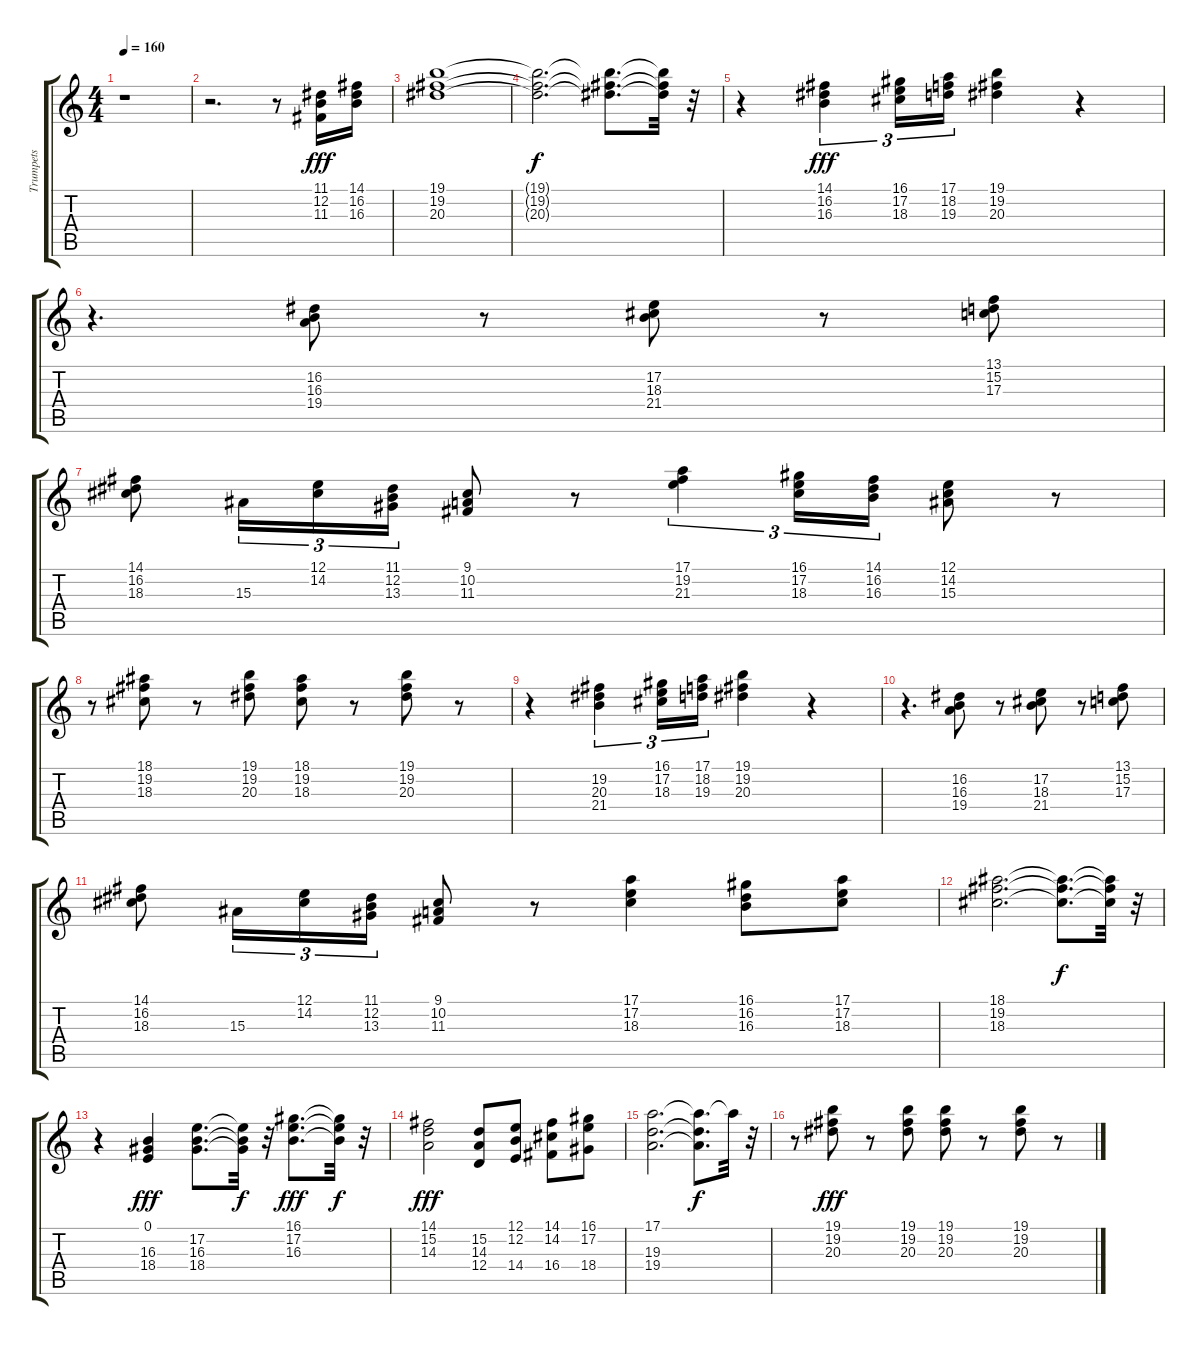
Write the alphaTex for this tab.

\track ("Trumpets" "Trumpets") {instrument trumpet}
\staff {score tabs}
\tuning (E4 B3 G3 D3 A2 E2) {hide}
\ts (4 4)
\tempo 160
\clef g2
\ks c
r.1{dy f} |
r.2{d} r.8 (11.1 12.2 11.3).16{dy fff} (14.1 16.2 16.3).16 |
(19.1 19.2 20.3).1 |
(19.1{t} 19.2{t} 20.3{t}).2{d dy f} (19.1{t} 19.2{t} 20.3{t}).8{d} (19.1{t} 19.2{t} 20.3{t}).32 r.32 |
r.4 (14.1 16.2 16.3).4{tu (3 2) dy fff} (16.1 17.2 18.3).16{tu (3 2)} (17.1 18.2 19.3).16{tu (3 2)} (19.1 19.2 20.3).4 r.4 |
r.4{d} (16.2 16.3 19.4).8 r.8 (17.2 18.3 21.4).8 r.8 (13.1 15.2 17.3).8 |
(14.1 16.2 18.3).8 15.3.16{tu (3 2)} (12.1 14.2).16{tu (3 2)} (11.1 12.2 13.3).16{tu (3 2)} (9.1 10.2 11.3).8 r.8 (17.1 19.2 21.3).4{tu (3 2)} (16.1 17.2 18.3).16{tu (3 2)} (14.1 16.2 16.3).16{tu (3 2)} (12.1 14.2 15.3).8 r.8 |
r.8 (18.1 19.2 18.3).8 r.8 (19.1 19.2 20.3).8 (18.1 19.2 18.3).8 r.8 (19.1 19.2 20.3).8 r.8 |
r.4 (19.2 20.3 21.4).4{tu (3 2)} (16.1 17.2 18.3).16{tu (3 2)} (17.1 18.2 19.3).16{tu (3 2)} (19.1 19.2 20.3).4 r.4 |
r.4{d} (16.2 16.3 19.4).8 r.8 (17.2 18.3 21.4).8 r.8 (13.1 15.2 17.3).8 |
(14.1 16.2 18.3).8 15.3.16{tu (3 2)} (12.1 14.2).16{tu (3 2)} (11.1 12.2 13.3).16{tu (3 2)} (9.1 10.2 11.3).8 r.8 (17.1 17.2 18.3).4 (16.1 16.2 16.3).8 (17.1 17.2 18.3).8 |
(18.1 19.2 18.3).2{d} (18.1{t} 19.2{t} 18.3{t}).8{d dy f} (18.1{t} 19.2{t} 18.3{t}).32 r.32 |
r.4 (0.1 16.3 18.4).4{dy fff} (17.2 16.3 18.4).8{d} (17.2{t} 16.3{t} 18.4{t}).32{dy f} r.32 (16.1 17.2 16.3).8{d dy fff} (16.1{t} 17.2{t} 16.3{t}).32{dy f} r.32 |
(14.1 15.2 14.3).2{dy fff} (15.2 14.3 12.4).8 (12.1 12.2 14.4).8 (14.1 14.2 16.4).8 (16.1 17.2 18.4).8 |
(17.1 19.3 19.4).2{d} (17.1{t} 19.3{t} 19.4{t}).8{d dy f} 17.1{t}.32 r.32 |
r.8 (19.1 19.2 20.3).8{dy fff} r.8 (19.1 19.2 20.3).8 (19.1 19.2 20.3).8 r.8 (19.1 19.2 20.3).8 r.8
